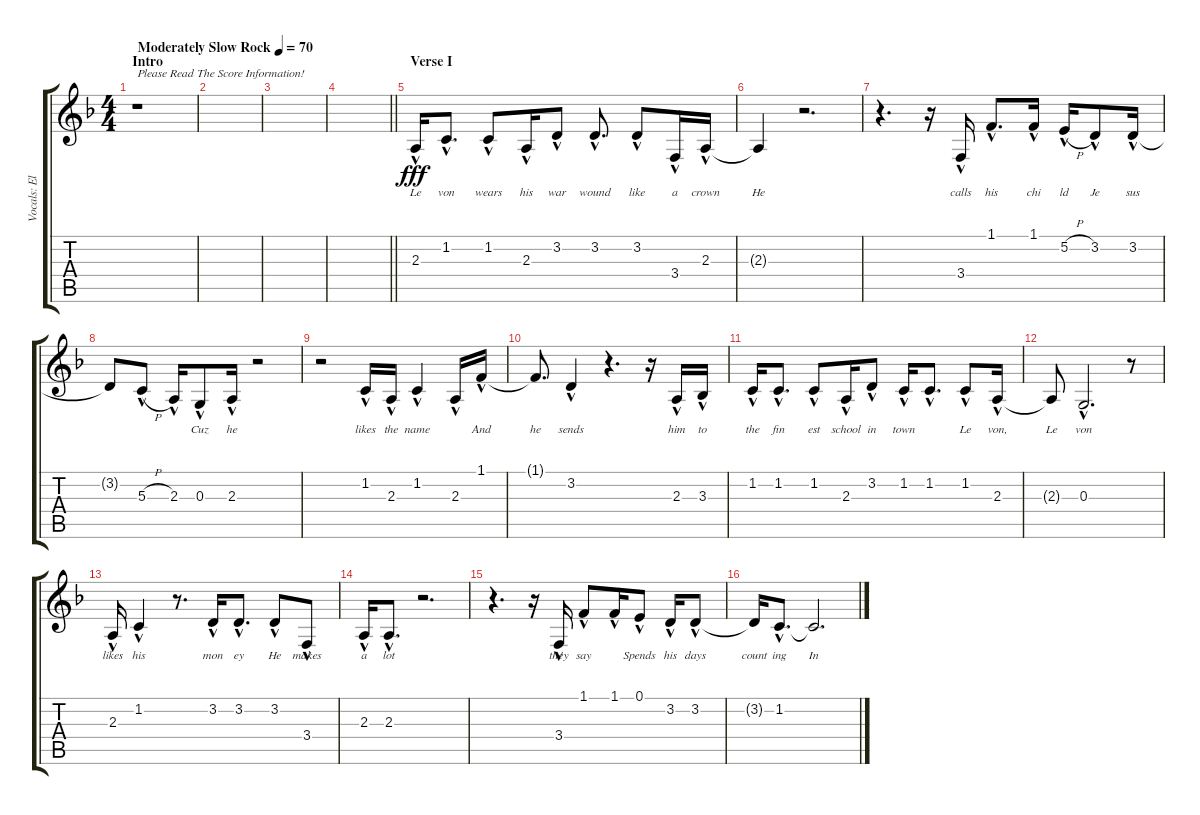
\track ("Vocals: Elton" "Vocals: El") {instrument lead2sawtooth}
\staff {score tabs}
\tuning (E4 B3 G3 D3 A2 E2) {hide}
\ts (4 4)
\section ("" "Intro")
\tempo (70 "Moderately Slow Rock")
\clef g2
\ks f
r.1{txt "Please Read The Score Information!" dy fff instrument lead2sawtooth} |
|
|
\barLineRight lightlight
|
\section ("" "Verse I")
2.3{hac}.16{lyrics (0 "Le") lyrics (1 "") lyrics (2 "") lyrics (3 "") lyrics (4 "")} 1.2{hac}.8{d lyrics (0 "von") lyrics (1 "") lyrics (2 "") lyrics (3 "") lyrics (4 "")} 1.2{hac}.8{lyrics (0 "wears") lyrics (1 "") lyrics (2 "") lyrics (3 "") lyrics (4 "")} 2.3{hac}.16{lyrics (0 "his") lyrics (1 "") lyrics (2 "") lyrics (3 "") lyrics (4 "")} 3.2{hac}.8{lyrics (0 "war") lyrics (1 "") lyrics (2 "") lyrics (3 "") lyrics (4 "")} 3.2{hac}.8{d lyrics (0 "wound") lyrics (1 "") lyrics (2 "") lyrics (3 "") lyrics (4 "")} 3.2{hac}.8{lyrics (0 "like") lyrics (1 "") lyrics (2 "") lyrics (3 "") lyrics (4 "")} 3.4{hac}.16{lyrics (0 "a") lyrics (1 "") lyrics (2 "") lyrics (3 "") lyrics (4 "")} 2.3{hac}.16{lyrics (0 "crown") lyrics (1 "") lyrics (2 "") lyrics (3 "") lyrics (4 "")} |
2.3{t}.4{lyrics (0 "He") lyrics (1 "") lyrics (2 "") lyrics (3 "") lyrics (4 "")} r.2{d} |
r.4{d} r.16 3.4{hac}.16{lyrics (0 "calls") lyrics (1 "") lyrics (2 "") lyrics (3 "") lyrics (4 "")} 1.1{hac}.8{d lyrics (0 "his") lyrics (1 "") lyrics (2 "") lyrics (3 "") lyrics (4 "")} 1.1{hac}.16{lyrics (0 "chi") lyrics (1 "") lyrics (2 "") lyrics (3 "") lyrics (4 "")} 5.2{h hac}.16{lyrics (0 "ld") lyrics (1 "") lyrics (2 "") lyrics (3 "") lyrics (4 "")} 3.2{hac}.8{lyrics (0 "Je") lyrics (1 "") lyrics (2 "") lyrics (3 "") lyrics (4 "")} 3.2{hac}.16{lyrics (0 "sus") lyrics (1 "") lyrics (2 "") lyrics (3 "") lyrics (4 "")} |
3.2{t}.8{lyrics (0 "") lyrics (1 "") lyrics (2 "") lyrics (3 "") lyrics (4 "")} 5.3{h hac}.8{lyrics (0 "") lyrics (1 "") lyrics (2 "") lyrics (3 "") lyrics (4 "")} 2.3{hac}.16{lyrics (0 "") lyrics (1 "") lyrics (2 "") lyrics (3 "") lyrics (4 "")} 0.3{hac}.8{lyrics (0 "Cuz") lyrics (1 "") lyrics (2 "") lyrics (3 "") lyrics (4 "")} 2.3{hac}.16{lyrics (0 "he") lyrics (1 "") lyrics (2 "") lyrics (3 "") lyrics (4 "")} r.2 |
r.2 1.2{hac}.16{lyrics (0 "likes") lyrics (1 "") lyrics (2 "") lyrics (3 "") lyrics (4 "")} 2.3{hac}.16{lyrics (0 "the") lyrics (1 "") lyrics (2 "") lyrics (3 "") lyrics (4 "")} 1.2{hac}.4{lyrics (0 "name") lyrics (1 "") lyrics (2 "") lyrics (3 "") lyrics (4 "")} 2.3{hac}.16{lyrics (0 "") lyrics (1 "") lyrics (2 "") lyrics (3 "") lyrics (4 "")} 1.1{hac}.16{lyrics (0 "And") lyrics (1 "") lyrics (2 "") lyrics (3 "") lyrics (4 "")} |
1.1{t}.8{d lyrics (0 "he") lyrics (1 "") lyrics (2 "") lyrics (3 "") lyrics (4 "")} 3.2{hac}.4{lyrics (0 "sends") lyrics (1 "") lyrics (2 "") lyrics (3 "") lyrics (4 "")} r.4{d} r.16 2.3{hac}.16{lyrics (0 "him") lyrics (1 "") lyrics (2 "") lyrics (3 "") lyrics (4 "")} 3.3{hac}.16{lyrics (0 "to") lyrics (1 "") lyrics (2 "") lyrics (3 "") lyrics (4 "")} |
1.2{hac}.16{lyrics (0 "the") lyrics (1 "") lyrics (2 "") lyrics (3 "") lyrics (4 "")} 1.2{hac}.8{d lyrics (0 "fin") lyrics (1 "") lyrics (2 "") lyrics (3 "") lyrics (4 "")} 1.2{hac}.8{lyrics (0 "est") lyrics (1 "") lyrics (2 "") lyrics (3 "") lyrics (4 "")} 2.3{hac}.16{lyrics (0 "school") lyrics (1 "") lyrics (2 "") lyrics (3 "") lyrics (4 "")} 3.2{hac}.8{lyrics (0 "in") lyrics (1 "") lyrics (2 "") lyrics (3 "") lyrics (4 "")} 1.2{hac}.16{lyrics (0 "town") lyrics (1 "") lyrics (2 "") lyrics (3 "") lyrics (4 "")} 1.2{hac}.8{d lyrics (0 "") lyrics (1 "") lyrics (2 "") lyrics (3 "") lyrics (4 "")} 1.2{hac}.8{lyrics (0 "Le") lyrics (1 "") lyrics (2 "") lyrics (3 "") lyrics (4 "")} 2.3{hac}.16{lyrics (0 "von,") lyrics (1 "") lyrics (2 "") lyrics (3 "") lyrics (4 "")} |
2.3{t}.8{lyrics (0 "Le") lyrics (1 "") lyrics (2 "") lyrics (3 "") lyrics (4 "")} 0.3{hac}.2{d lyrics (0 "von") lyrics (1 "") lyrics (2 "") lyrics (3 "") lyrics (4 "")} r.8 |
2.3{hac}.16{lyrics (0 "likes") lyrics (1 "") lyrics (2 "") lyrics (3 "") lyrics (4 "")} 1.2{hac}.4{lyrics (0 "his") lyrics (1 "") lyrics (2 "") lyrics (3 "") lyrics (4 "")} r.8{d} 3.2{hac}.16{lyrics (0 "mon") lyrics (1 "") lyrics (2 "") lyrics (3 "") lyrics (4 "")} 3.2{hac}.8{d lyrics (0 "ey") lyrics (1 "") lyrics (2 "") lyrics (3 "") lyrics (4 "")} 3.2{hac}.8{lyrics (0 "He") lyrics (1 "") lyrics (2 "") lyrics (3 "") lyrics (4 "")} 3.4{hac}.8{lyrics (0 "makes") lyrics (1 "") lyrics (2 "") lyrics (3 "") lyrics (4 "")} |
2.3{hac}.16{lyrics (0 "a") lyrics (1 "") lyrics (2 "") lyrics (3 "") lyrics (4 "")} 2.3{hac}.8{d lyrics (0 "lot") lyrics (1 "") lyrics (2 "") lyrics (3 "") lyrics (4 "")} r.2{d} |
r.4{d} r.16 3.4{hac}.16{lyrics (0 "they") lyrics (1 "") lyrics (2 "") lyrics (3 "") lyrics (4 "")} 1.1{hac}.8{lyrics (0 "say") lyrics (1 "") lyrics (2 "") lyrics (3 "") lyrics (4 "")} 1.1{hac}.16{lyrics (0 "") lyrics (1 "") lyrics (2 "") lyrics (3 "") lyrics (4 "")} 0.1{hac}.8{lyrics (0 "Spends") lyrics (1 "") lyrics (2 "") lyrics (3 "") lyrics (4 "")} 3.2{hac}.16{lyrics (0 "his") lyrics (1 "") lyrics (2 "") lyrics (3 "") lyrics (4 "")} 3.2{hac}.8{lyrics (0 "days") lyrics (1 "") lyrics (2 "") lyrics (3 "") lyrics (4 "")} |
3.2{t}.16{lyrics (0 "count") lyrics (1 "") lyrics (2 "") lyrics (3 "") lyrics (4 "")} 1.2{hac}.8{d lyrics (0 "ing") lyrics (1 "") lyrics (2 "") lyrics (3 "") lyrics (4 "")} 1.2{t}.2{d lyrics (0 "In") lyrics (1 "") lyrics (2 "") lyrics (3 "") lyrics (4 "")}
